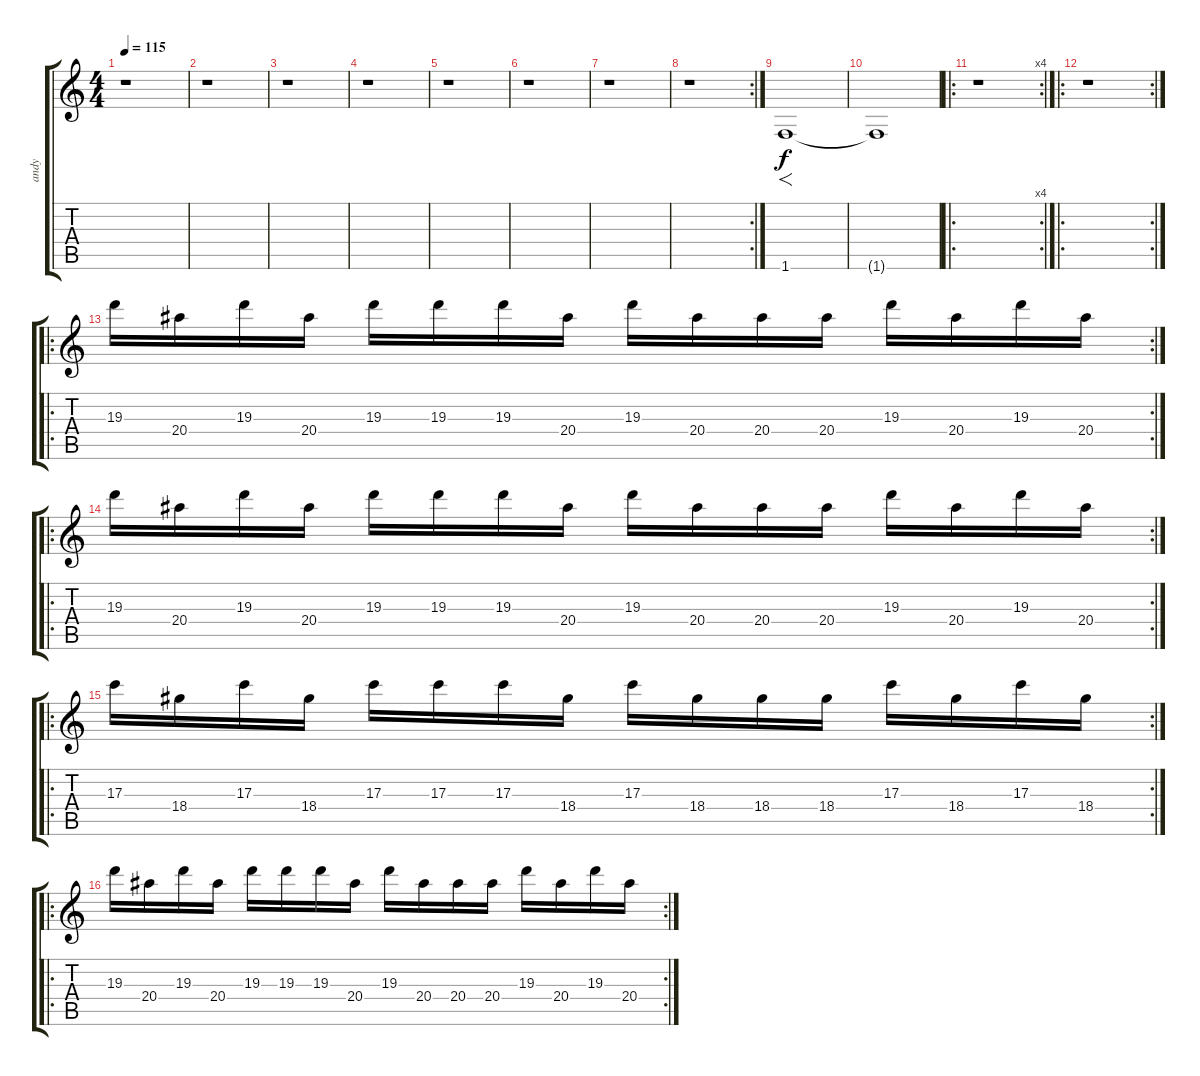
\track ("andy" "andy") {instrument distortionguitar}
\staff {score tabs}
\tuning (E4 B3 G3 D3 A2 E2) {hide}
\ts (4 4)
\tempo 115
\clef g2
\ks c
r.1{dy f} |
r.1 |
r.1 |
r.1 |
r.1 |
r.1 |
r.1 |
\rc 2
r.1 |
1.6.1{f} |
1.6{t}.1 |
\ro
\rc 4
r.1 |
\ro
\rc 2
r.1 |
\ro
\rc 2
19.3.16 20.4.16 19.3.16 20.4.16 19.3.16 19.3.16 19.3.16 20.4.16 19.3.16 20.4.16 20.4.16 20.4.16 19.3.16 20.4.16 19.3.16 20.4.16 |
\ro
\rc 2
19.3.16 20.4.16 19.3.16 20.4.16 19.3.16 19.3.16 19.3.16 20.4.16 19.3.16 20.4.16 20.4.16 20.4.16 19.3.16 20.4.16 19.3.16 20.4.16 |
\ro
\rc 2
17.3.16 18.4.16 17.3.16 18.4.16 17.3.16 17.3.16 17.3.16 18.4.16 17.3.16 18.4.16 18.4.16 18.4.16 17.3.16 18.4.16 17.3.16 18.4.16 |
\ro
\rc 2
19.3.16 20.4.16 19.3.16 20.4.16 19.3.16 19.3.16 19.3.16 20.4.16 19.3.16 20.4.16 20.4.16 20.4.16 19.3.16 20.4.16 19.3.16 20.4.16
